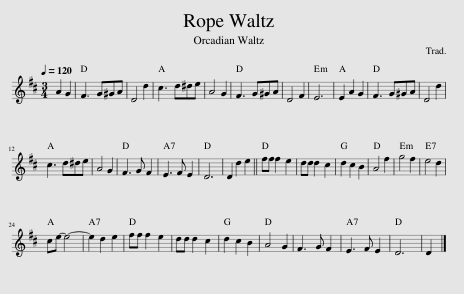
X:1
L:1/8
Q:1/4=120
M:3/4
I:linebreak $
K:D
V:1 treble
V:1
 A2 G2 | F3 G^GA | D4 d2 | c3 d^de | A4 G2 | %5
 F3 G^GA | D4 F2 | E6 | E2 A2 G2 | F3 G^GA | %10
 D4 d2 |$ c3 d^de | A4 G2 | F3 G F2 | E3 F E2 | %15
 D6 | D2 d2 e2 || ff f2 e2 | dd d2 c2 | d2 c2 B2 | %20
 A4 f2 | g4 f2 | e4 d2 |$ ce- e4- | e2 d2 e2 | %25
 ff f2 e2 | dd d2 c2 | d2 c2 B2 | A4 G2 | F3 G F2 | %30
 E3 F E2 | D6 | D2 |] %33
